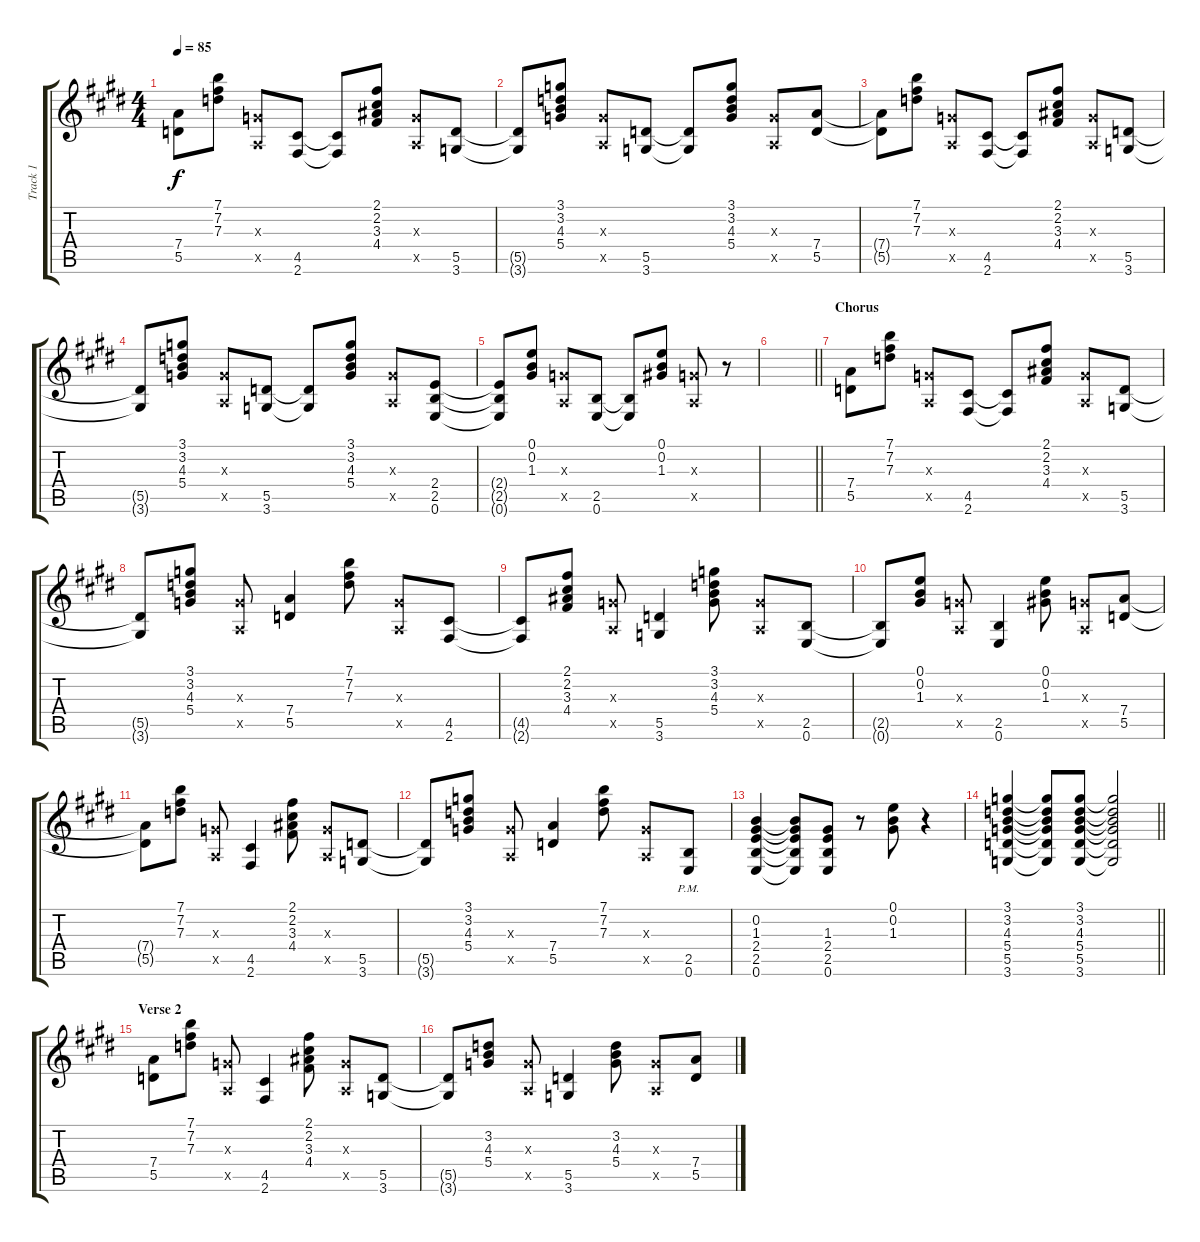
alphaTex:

\track ("Track 1" "Track 1") {instrument acousticguitarsteel}
\staff {score tabs}
\tuning (E4 B3 G3 D3 A2 E2) {hide}
\ts (4 4)
\tempo 85
\clef g2
\ks e
(7.4{t} 5.5{t}).8{dy f} (7.1 7.2 7.3).8 (0.3{x} 0.5{x}).8 (4.5 2.6).8 (4.5{t} 2.6{t}).8 (2.1 2.2 3.3 4.4).8 (0.3{x} 0.5{x}).8 (5.5 3.6).8 |
(5.5{t} 3.6{t}).8 (3.1 3.2 4.3 5.4).8 (0.3{x} 0.5{x}).8 (5.5 3.6).8 (5.5{t} 3.6{t}).8 (3.1 3.2 4.3 5.4).8 (0.3{x} 0.5{x}).8 (7.4 5.5).8 |
(7.4{t} 5.5{t}).8 (7.1 7.2 7.3).8 (0.3{x} 0.5{x}).8 (4.5 2.6).8 (4.5{t} 2.6{t}).8 (2.1 2.2 3.3 4.4).8 (0.3{x} 0.5{x}).8 (5.5 3.6).8 |
(5.5{t} 3.6{t}).8 (3.1 3.2 4.3 5.4).8 (0.3{x} 0.5{x}).8 (5.5 3.6).8 (5.5{t} 3.6{t}).8 (3.1 3.2 4.3 5.4).8 (0.3{x} 0.5{x}).8 (2.4 2.5 0.6).8 |
(2.4{t} 2.5{t} 0.6{t}).8 (0.1 0.2 1.3).8 (0.3{x} 0.5{x}).8 (2.5 0.6).8 (2.5{t} 0.6{t}).8 (0.1 0.2 1.3).8 (0.3{x} 0.5{x}).8 r.8 |
\barLineRight lightlight
|
\section ("" "Chorus")
(7.4 5.5).8 (7.1 7.2 7.3).8 (0.3{x} 0.5{x}).8 (4.5 2.6).8 (4.5{t} 2.6{t}).8 (2.1 2.2 3.3 4.4).8 (0.3{x} 0.5{x}).8 (5.5 3.6).8 |
(5.5{t} 3.6{t}).8 (3.1 3.2 4.3 5.4).8 (0.3{x} 0.5{x}).8 (7.4 5.5).4 (7.1 7.2 7.3).8 (0.3{x} 0.5{x}).8 (4.5 2.6).8 |
(4.5{t} 2.6{t}).8 (2.1 2.2 3.3 4.4).8 (0.3{x} 0.5{x}).8 (5.5 3.6).4 (3.1 3.2 4.3 5.4).8 (0.3{x} 0.5{x}).8 (2.5 0.6).8 |
(2.5{t} 0.6{t}).8 (0.1 0.2 1.3).8 (0.3{x} 0.5{x}).8 (2.5 0.6).4 (0.1 0.2 1.3).8 (0.3{x} 0.5{x}).8 (7.4 5.5).8 |
(7.4{t} 5.5{t}).8 (7.1 7.2 7.3).8 (0.3{x} 0.5{x}).8 (4.5 2.6).4 (2.1 2.2 3.3 4.4).8 (0.3{x} 0.5{x}).8 (5.5 3.6).8 |
(5.5{t} 3.6{t}).8 (3.1 3.2 4.3 5.4).8 (0.3{x} 0.5{x}).8 (7.4 5.5).4 (7.1 7.2 7.3).8 (0.3{x} 0.5{x}).8 (2.5{pm} 0.6{pm}).8 |
(0.2 1.3 2.4 2.5 0.6).4 (0.2{t} 1.3{t} 2.4{t} 2.5{t} 0.6{t}).8 (1.3 2.4 2.5 0.6).8 r.8 (0.1 0.2 1.3).8 r.4 |
\barLineRight lightlight
(3.1 3.2 4.3 5.4 5.5 3.6).4 (3.1{t} 3.2{t} 4.3{t} 5.4{t} 5.5{t} 3.6{t}).8 (3.1 3.2 4.3 5.4 5.5 3.6).8 (3.1{t} 3.2{t} 4.3{t} 5.4{t} 5.5{t} 3.6{t}).2 |
\section ("" "Verse 2")
(7.4 5.5).8 (7.1 7.2 7.3).8 (0.3{x} 0.5{x}).8 (4.5 2.6).4 (2.1 2.2 3.3 4.4).8 (0.3{x} 0.5{x}).8 (5.5 3.6).8 |
(5.5{t} 3.6{t}).8 (3.2 4.3 5.4).8 (0.3{x} 0.5{x}).8 (5.5 3.6).4 (3.2 4.3 5.4).8 (0.3{x} 0.5{x}).8 (7.4 5.5).8
